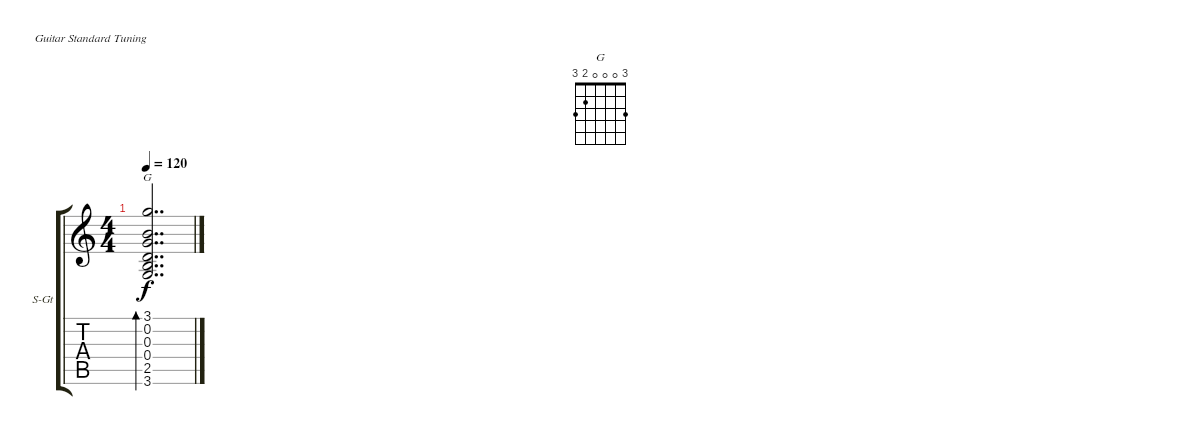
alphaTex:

\defaultSystemsLayout 4
\bracketExtendMode groupsimilarinstruments
\firstSystemTrackNameOrientation horizontal
\otherSystemsTrackNameOrientation horizontal
\track ("Steel Guitar" "S-Gt") {instrument acousticguitarsteel}
\staff {score tabs}
\tuning (E4 B3 G3 D3 A2 E2)
\chord ("G" 3 0 0 0 2 3)
\ts (4 4)
\tempo 120
\clef g2
\ks c
(3.6 2.5 0.4 0.3 0.2 3.1).2{dd bd 53 ch "G" dy f}
